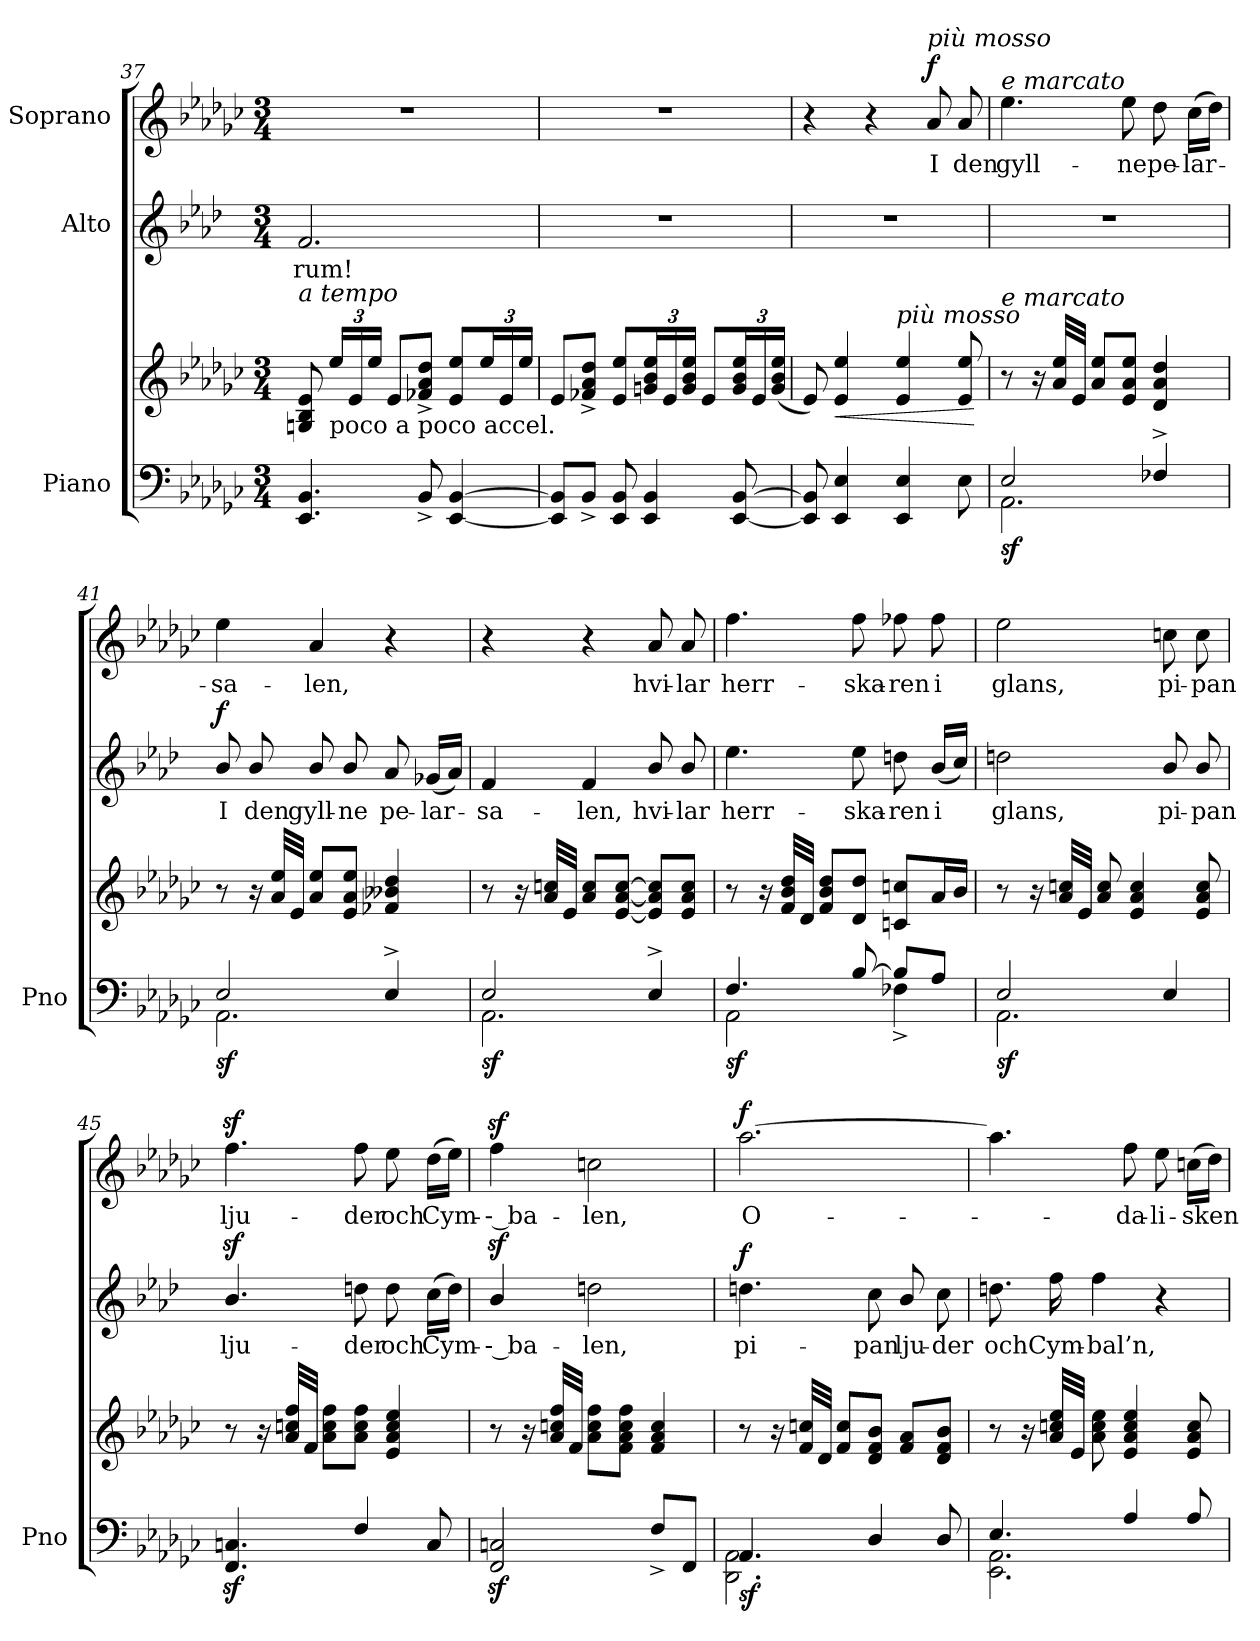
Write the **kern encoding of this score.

**kern	**kern	**dynam	**kern	**text	**dynam	**kern	**text	**dynam
*part3	*part3	*part3	*part2	*part2	*part2	*part1	*part1	*part1
*staff4	*staff3	*staff3/4	*staff2	*staff2	*staff2	*staff1	*staff1	*staff1
*I"Piano	*	*	*I"Alto	*	*	*I"Soprano	*	*
*I'Pno	*	*	*	*	*	*	*	*
*clefF4	*clefG2	*	*clefG2	*	*	*clefG2	*	*
*	*	*	*ITrd1c2	*	*	*	*	*
*k[b-e-a-d-g-c-]	*k[b-e-a-d-g-c-]	*	*k[b-e-a-d-g-c-]	*	*	*k[b-e-a-d-g-c-]	*	*
*M3/4	*M3/4	*	*M3/4	*	*	*M3/4	*	*
=37	=37	=37	=37	=37	=37	=37	=37	=37
!	!LO:TX:i:t=a tempo	!	!	!	!	!	!	!
4.EE-/ 4.BB-/	8Gn/ 8B-/ 8e-/	.	2.e-/	rum!	.	2.r	.	.
*	*Xbrackettup	*	*	*	*	*	*	*
!	!LO:TX:b:t=poco a poco accel.	!	!	!	!	!	!	!
.	24ee-/LL	.	.	.	.	.	.	.
.	24e-/	.	.	.	.	.	.	.
.	24ee-/JJ	.	.	.	.	.	.	.
.	8e-/L	.	.	.	.	.	.	.
8BB-^/	8f-X/^ 8a-/^ 8dd-/^J	.	.	.	.	.	.	.
[4EE-/ [4BB-/	8e-/ 8ee-/L	.	.	.	.	.	.	.
.	24ee-/L	.	.	.	.	.	.	.
.	24e-/	.	.	.	.	.	.	.
.	24ee-/JJ	.	.	.	.	.	.	.
=38	=38	=38	=38	=38	=38	=38	=38	=38
8EE-/] 8BB-/]L	8e-/L	.	2.r	.	.	2.r	.	.
8BB-^/J	8f-X/^ 8a-/^ 8dd-/^J	.	.	.	.	.	.	.
8EE-/ 8BB-/	8e-/ 8ee-/L	.	.	.	.	.	.	.
4EE-/ 4BB-/	24gn/ 24b-/ 24ee-/L	.	.	.	.	.	.	.
.	24e-/	.	.	.	.	.	.	.
.	24g/ 24b-/ 24ee-/JJ	.	.	.	.	.	.	.
.	8e-/L	.	.	.	.	.	.	.
[8EE-/ [8BB-/	24g/ 24b-/ 24ee-/L	.	.	.	.	.	.	.
.	24e-/	.	.	.	.	.	.	.
.	(24g/ 24b-/ 24ee-/JJ	.	.	.	.	.	.	.
=39	=39	=39	=39	=39	=39	=39	=39	=39
8EE-/] 8BB-/]	8e-/)	.	2.r	.	.	4r	.	.
!	!	!LO:HP:b	!	!	!	!	!	!
4EE-/ 4E-/	4e-/ 4ee-/	<	.	.	.	.	.	.
.	.	.	.	.	.	4r	.	.
!	!LO:TX:i:t=più mosso	!	!	!	!	!	!	!
4EE-/ 4E-/	4e-/ 4ee-/	.	.	.	.	.	.	.
!	!	!	!	!	!	!LO:TX:i:t=più mosso	!	!
!	!	!	!	!	!	!	!	!LO:DY:a
.	.	.	.	.	.	8a-/	I	f
8E-\	8e-/ 8ee-/	.	.	.	.	8a-/	den	.
.	.	[	.	.	.	.	.	.
=40	=40	=40	=40	=40	=40	=40	=40	=40
*^	*	*	*	*	*	*	*	*
!	!	!	!	!	!	!	!LO:TX:i:t=e marcato	!	!
!	!	!LO:TX:i:t=e marcato	!	!	!	!	!	!	!
!	!	!	!LO:DY:b=2	!	!	!	!	!	!
2E-/	2.AA-\	8r	sf	2.r	.	.	4.ee-\	gyll-	.
.	.	16r	.	.	.	.	.	.	.
.	.	32a-/ 32ee-/LLL	.	.	.	.	.	.	.
.	.	32e-/JJJ	.	.	.	.	.	.	.
.	.	8a-/ 8ee-/L	.	.	.	.	.	.	.
.	.	8e-/ 8a-/ 8ee-/J	.	.	.	.	8ee-\	-ne	.
4F-X^/	.	4d-/ 4a-/ 4dd-/	.	.	.	.	8dd-\	pe-	.
.	.	.	.	.	.	.	(16cc-\LL	-lar-	.
.	.	.	.	.	.	.	16dd-\JJ)	.	.
=41	=41	=41	=41	=41	=41	=41	=41	=41	=41
!	!	!	!LO:DY:b=2	!	!	!LO:DY:a	!	!	!
2E-/	2.AA-\	8r	sf	8a-/	I	f	4ee-\	-sa-	.
.	.	16r	.	8a-/	den	.	.	.	.
.	.	32a-/ 32ee-/LLL	.	.	.	.	.	.	.
.	.	32e-/JJJ	.	.	.	.	.	.	.
.	.	8a-/ 8ee-/L	.	8a-/	gyll-	.	4a-/	-len,	.
.	.	8e-/ 8a-/ 8ee-/J	.	8a-/	-ne	.	.	.	.
4E-^/	.	4f-X/ 4b--X/ 4dd-/	.	8g-/	pe-	.	4r	.	.
.	.	.	.	(16f-X/LL	-lar-	.	.	.	.
.	.	.	.	16g-/JJ)	.	.	.	.	.
=42	=42	=42	=42	=42	=42	=42	=42	=42	=42
!	!	!	!LO:DY:b=2	!	!	!	!	!	!
2E-/	2.AA-\	8r	sf	4e-/	-sa-	.	4r	.	.
.	.	16r	.	.	.	.	.	.	.
.	.	32a-/ 32ccn/LLL	.	.	.	.	.	.	.
.	.	32e-/JJJ	.	.	.	.	.	.	.
.	.	8a-/ 8cc/L	.	4e-/	-len,	.	4r	.	.
.	.	[8e-/ [8a-/ [8cc/J	.	.	.	.	.	.	.
4E-^/	.	8e-/] 8a-/] 8cc/]L	.	8a-/	hvi-	.	8a-/	hvi-	.
.	.	8e-/ 8a-/ 8cc/J	.	8a-/	-lar	.	8a-/	-lar	.
=43	=43	=43	=43	=43	=43	=43	=43	=43	=43
!	!	!	!LO:DY:b=2	!	!	!	!	!	!LO:DY:a
!	!	!	!	!	!	!	!	!	!LO:DY:n=1:a
4.F/	2AA-\	8r	sf	4.dd-\	herr-	.	4.ff\	herr-	other-dynamics f
.	.	16r	.	.	.	.	.	.	.
.	.	32f/ 32b-/ 32dd-/LLL	.	.	.	.	.	.	.
.	.	32d-/JJJ	.	.	.	.	.	.	.
.	.	8f/ 8b-/ 8dd-/L	.	.	.	.	.	.	.
[8B-/	.	8d-/ 8dd-/J	.	8dd-\	-ska-	.	8ff\	-ska-	.
8B-/L]	4F-X^\	8cn/ 8ccn/L	.	8ccn\	-ren	.	8ff-X\	-ren	.
8A-/J	.	16a-/L	.	(16a-/LL	i	.	8ff-\	i	.
.	.	16b-/JJ	.	16b-/JJ)	.	.	.	.	.
=44	=44	=44	=44	=44	=44	=44	=44	=44	=44
!	!	!	!LO:DY:b=2	!	!	!	!	!	!
2E-/	2.AA-\	8r	sf	2ccn\	glans,	.	2ee-\	glans,	.
.	.	16r	.	.	.	.	.	.	.
.	.	32a-/ 32ccn/LLL	.	.	.	.	.	.	.
.	.	32e-/JJJ	.	.	.	.	.	.	.
.	.	8a-/ 8cc/	.	.	.	.	.	.	.
.	.	4e-/ 4a-/ 4cc/	.	.	.	.	.	.	.
4E-/	.	.	.	8a-/	pi-	.	8ccn\	pi-	.
.	.	8e-/ 8a-/ 8cc/	.	8a-/	-pan	.	8cc\	-pan	.
*v	*v	*	*	*	*	*	*	*	*
=45	=45	=45	=45	=45	=45	=45	=45	=45
4.FF/z< 4.Cn/z<	8r	.	4.a-z>/	lju-	.	4.ffz>\	lju-	.
.	16r	.	.	.	.	.	.	.
.	32a-/ 32ccn/ 32ff/LLL	.	.	.	.	.	.	.
.	32f/JJJ	.	.	.	.	.	.	.
.	8a-\ 8cc\ 8ff\L	.	.	.	.	.	.	.
4F/	8a-\ 8cc\ 8ff\J	.	8ccn\	-der	.	8ff\	-der	.
.	4e-/ 4a-/ 4cc/ 4ee-/	.	8cc\	och	.	8ee-\	och	.
8C/	.	.	(16b-\LL	Cym-	.	(16dd-\LL	Cym-	.
.	.	.	16cc\JJ)	.	.	16ee-\JJ)	.	.
=46	=46	=46	=46	=46	=46	=46	=46	=46
2FF/z< 2Cn/z<	8r	.	4a-z>/	-- ba-	.	4ffz>\	-- ba-	.
.	16r	.	.	.	.	.	.	.
.	32a-/ 32ccn/ 32ff/LLL	.	.	.	.	.	.	.
.	32f/JJJ	.	.	.	.	.	.	.
.	8a-\ 8cc\ 8ff\L	.	2ccn\	-len,	.	2ccn\	-len,	.
.	8f\ 8a-\ 8cc\ 8ff\J	.	.	.	.	.	.	.
8F^/L	4f/ 4a-/ 4cc/	.	.	.	.	.	.	.
8FF/J	.	.	.	.	.	.	.	.
=47	=47	=47	=47	=47	=47	=47	=47	=47
*^	*	*	*	*	*	*	*	*
!	!	!	!LO:DY:b=2	!	!	!LO:DY:a	!	!	!LO:DY:a
4.AA-/	2.DD-\ 2.AA-\	8r	sf	4.ccn\	pi-	f	[2.aa-\	O-	f
.	.	16r	.	.	.	.	.	.	.
.	.	32f/ 32ccn/LLL	.	.	.	.	.	.	.
.	.	32d-/JJJ	.	.	.	.	.	.	.
.	.	8f/ 8cc/L	.	.	.	.	.	.	.
4D-/	.	8d-/ 8f/ 8b-/J	.	8b-\	-pan	.	.	.	.
.	.	8f/ 8a-/L	.	8a-/	lju-	.	.	.	.
8D-/	.	8d-/ 8f/ 8b-/J	.	8b-\	-der	.	.	.	.
=48	=48	=48	=48	=48	=48	=48	=48	=48	=48
4.E-/	2.EE-\ 2.AA-\	8r	.	8.ccn\	och	.	4.aa-\]	.	.
.	.	16r	.	.	.	.	.	.	.
.	.	32a-/ 32ccn/ 32ee-/LLL	.	16ee-\	Cym-	.	.	.	.
.	.	32e-/JJJ	.	.	.	.	.	.	.
.	.	8a-\ 8cc\ 8ee-\	.	4ee-\	-bal’n,	.	.	.	.
4A-/	.	4e-/ 4a-/ 4cc/ 4ee-/	.	.	.	.	8ff\	-da-	.
.	.	.	.	4r	.	.	8ee-\	-li-	.
8A-/	.	8e-/ 8a-/ 8cc/	.	.	.	.	(16ccn\LL	-sken	.
.	.	.	.	.	.	.	16dd-\JJ)	.	.
*v	*v	*	*	*	*	*	*	*	*
=	=	=	=	=	=	=	=	=
*-	*-	*-	*-	*-	*-	*-	*-	*-
